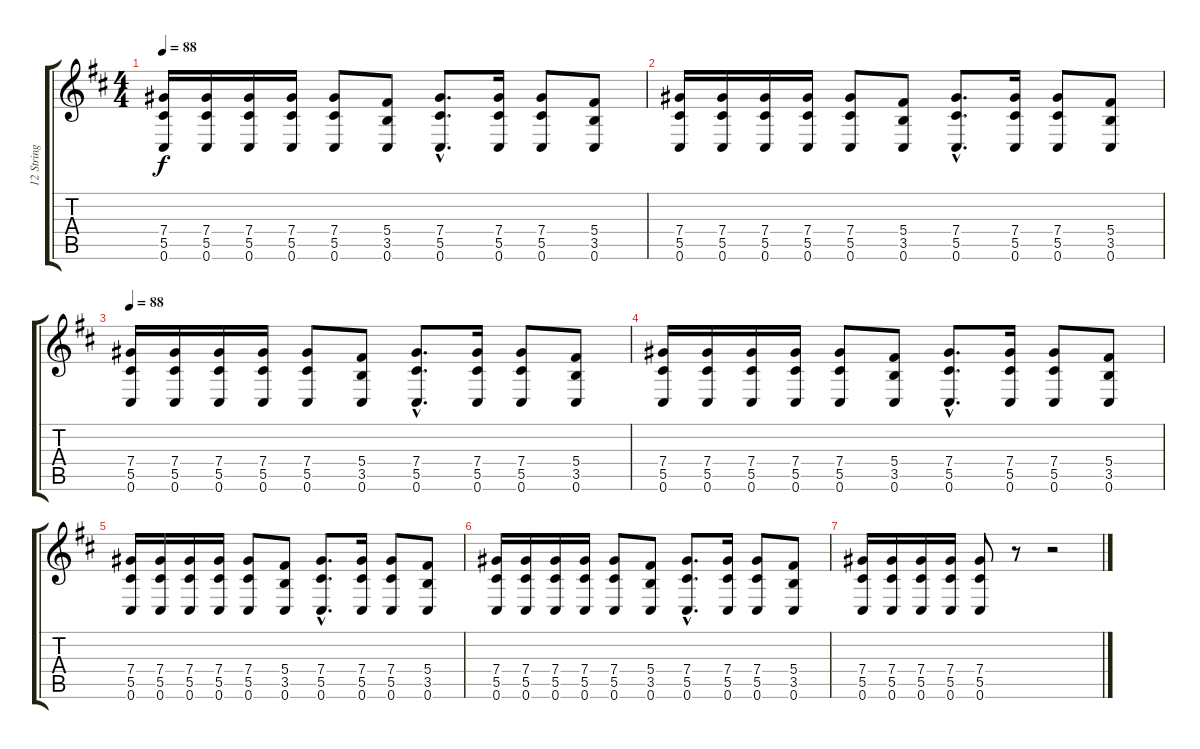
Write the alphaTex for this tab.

\track ("12 String Acoustic" "12 String ") {instrument acousticguitarsteel}
\staff {score tabs}
\tuning (Eb4 Bb3 Gb3 Db3 Ab2 Db2) {hide}
\ts (4 4)
\tempo 88
\clef g2
\ks bminor
(7.4 5.5 0.6).16{dy f} (7.4 5.5 0.6).16 (7.4 5.5 0.6).16 (7.4 5.5 0.6).16 (7.4 5.5 0.6).8 (5.4 3.5 0.6).8 (7.4{hac} 5.5{hac} 0.6{hac}).8{d} (7.4 5.5 0.6).16 (7.4 5.5 0.6).8 (5.4 3.5 0.6).8 |
(7.4 5.5 0.6).16 (7.4 5.5 0.6).16 (7.4 5.5 0.6).16 (7.4 5.5 0.6).16 (7.4 5.5 0.6).8 (5.4 3.5 0.6).8 (7.4{hac} 5.5{hac} 0.6{hac}).8{d} (7.4 5.5 0.6).16 (7.4 5.5 0.6).8 (5.4 3.5 0.6).8 |
\tempo 88
(7.4 5.5 0.6).16 (7.4 5.5 0.6).16 (7.4 5.5 0.6).16 (7.4 5.5 0.6).16 (7.4 5.5 0.6).8 (5.4 3.5 0.6).8 (7.4{hac} 5.5{hac} 0.6{hac}).8{d} (7.4 5.5 0.6).16 (7.4 5.5 0.6).8 (5.4 3.5 0.6).8 |
(7.4 5.5 0.6).16 (7.4 5.5 0.6).16 (7.4 5.5 0.6).16 (7.4 5.5 0.6).16 (7.4 5.5 0.6).8 (5.4 3.5 0.6).8 (7.4{hac} 5.5{hac} 0.6{hac}).8{d} (7.4 5.5 0.6).16 (7.4 5.5 0.6).8 (5.4 3.5 0.6).8 |
(7.4 5.5 0.6).16 (7.4 5.5 0.6).16 (7.4 5.5 0.6).16 (7.4 5.5 0.6).16 (7.4 5.5 0.6).8 (5.4 3.5 0.6).8 (7.4{hac} 5.5{hac} 0.6{hac}).8{d} (7.4 5.5 0.6).16 (7.4 5.5 0.6).8 (5.4 3.5 0.6).8 |
(7.4 5.5 0.6).16 (7.4 5.5 0.6).16 (7.4 5.5 0.6).16 (7.4 5.5 0.6).16 (7.4 5.5 0.6).8 (5.4 3.5 0.6).8 (7.4{hac} 5.5{hac} 0.6{hac}).8{d} (7.4 5.5 0.6).16 (7.4 5.5 0.6).8 (5.4 3.5 0.6).8 |
(7.4 5.5 0.6).16 (7.4 5.5 0.6).16 (7.4 5.5 0.6).16 (7.4 5.5 0.6).16 (7.4 5.5 0.6).8 r.8 r.2
